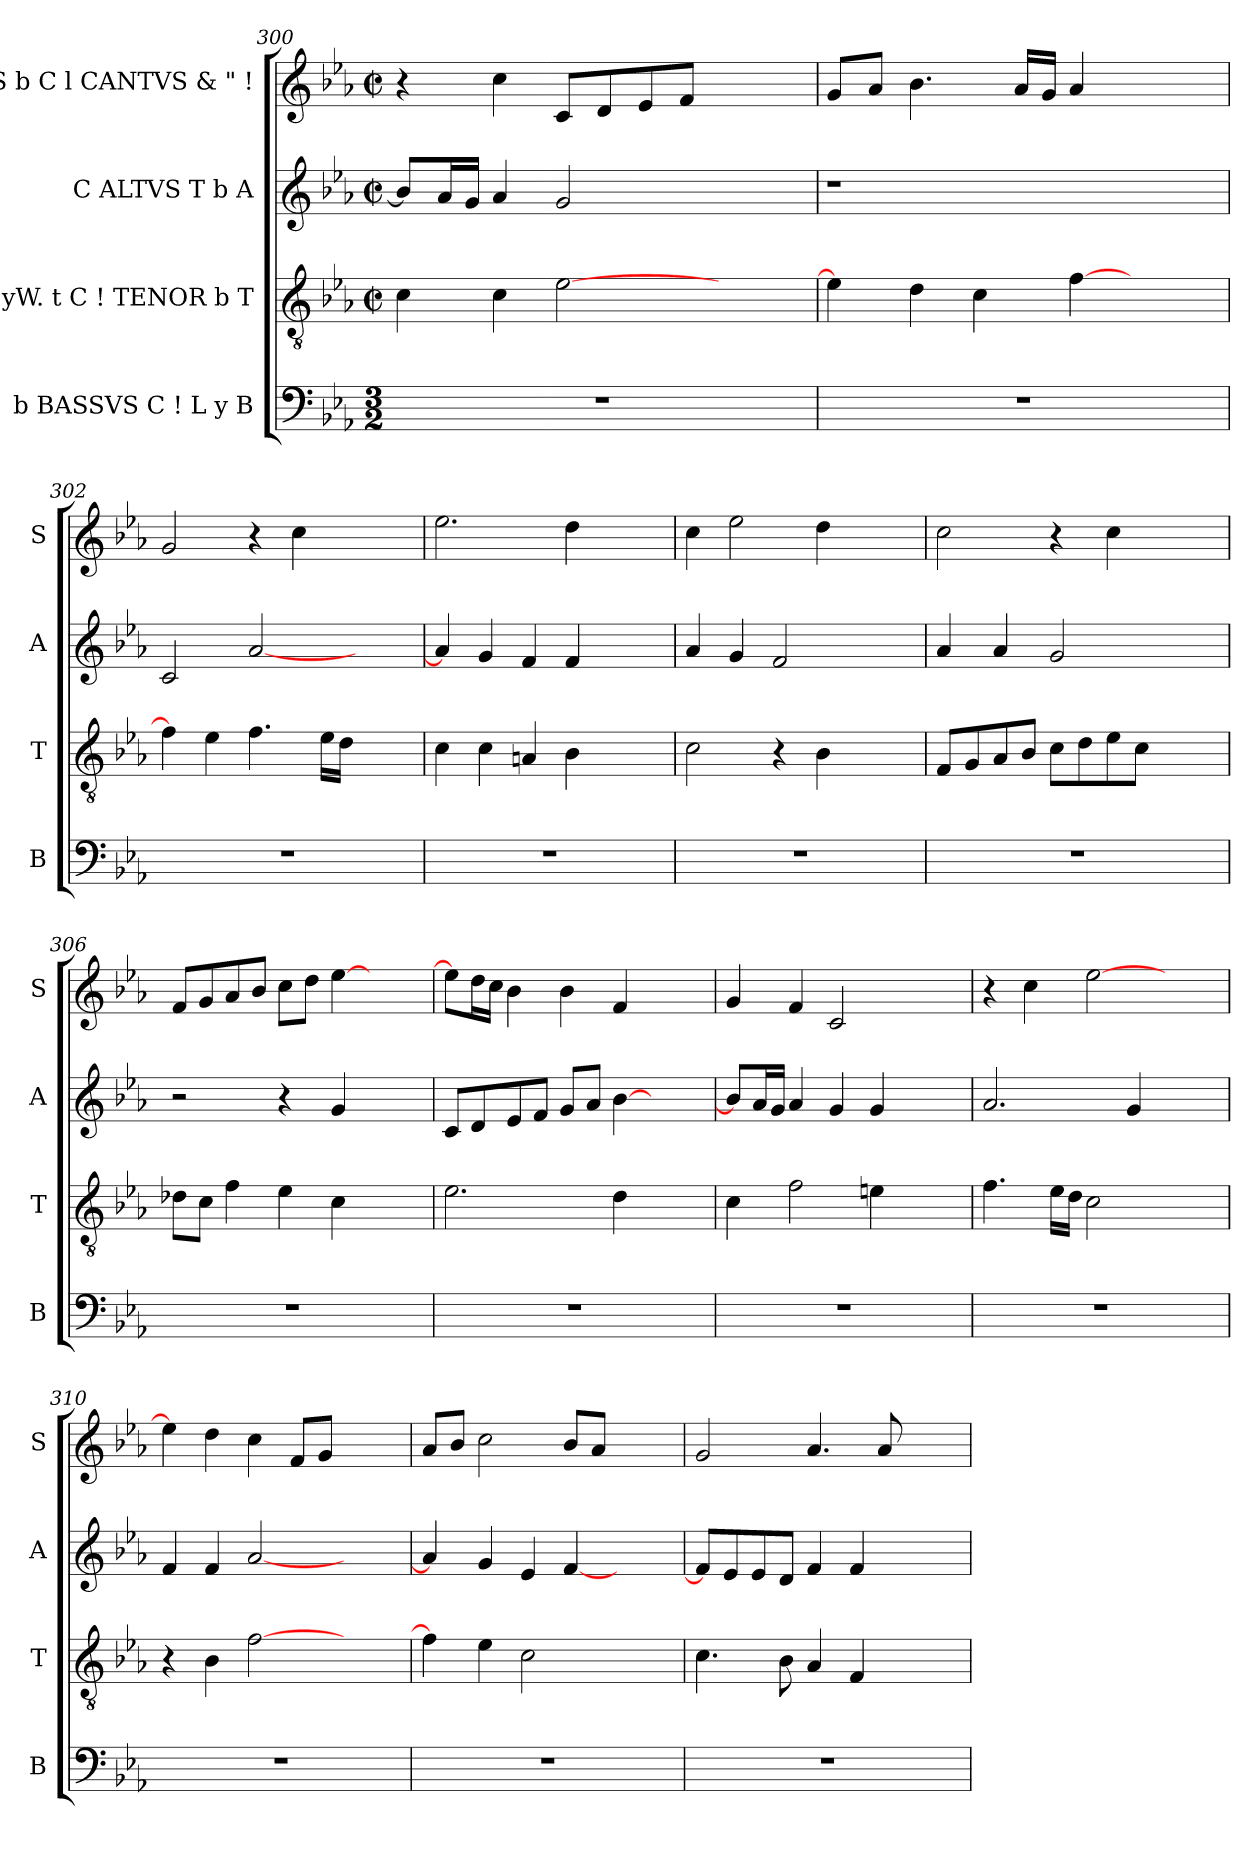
**kern	**kern	**kern	**kern
*part4	*part3	*part2	*part1
*staff4	*staff3	*staff2	*staff1
*I"b BASSVS C ! L y B	*I"yW. t C ! TENOR b T	*I"C ALTVS T b A	*I"S b C l CANTVS & " !
*I'B	*I'T	*I'A	*I'S
*clefF4	*clefGv2	*clefG2	*clefG2
*k[b-e-a-]	*k[b-e-a-]	*k[b-e-a-]	*k[b-e-a-]
*E-:	*E-:	*E-:	*E-:
*M3/2	*M2/2	*M2/2	*M2/2
*	*met(c|)	*met(c|)	*met(c|)
=300	=300	=300	=300
1.r	4c\	8b-/L]	4r
.	.	16a-/L	.
.	.	16g/JJ	.
.	4c\	4a-/	4cc\
.	[>2e-\	2g/	8c/L
.	.	.	8d/
.	.	.	8e-/
.	.	.	8f/J
.	2ryy	2ryy	2ryy
=301	=301	=301	=301
1.r	4e-\]	1r	8g/L
.	.	.	8a-/J
.	4d\	.	4.b-\
.	4c\	.	.
.	.	.	16a-/LL
.	.	.	16g/JJ
.	[>4f\	.	4a-/
.	2ryy	2ryy	2ryy
=302	=302	=302	=302
1.r	4f\]	2c/	2g/
.	4e-\	.	.
.	4.f\	[>2a-/	4r
.	.	.	4cc\
.	16e-\LL	.	.
.	16d\JJ	.	.
.	2ryy	2ryy	2ryy
!!LO:PB:g=z
=303	=303	=303	=303
1.r	4c\	4a-/]	2.ee-\
.	4c\	4g/	.
.	4An/	4f/	.
.	4B-\	4f/	4dd\
.	2ryy	2ryy	2ryy
=304	=304	=304	=304
1.r	2c\	4a-/	4cc\
.	.	4g/	2ee-\
.	4r	2f/	.
.	4B-\	.	4dd\
.	2ryy	2ryy	2ryy
=305	=305	=305	=305
1.r	8F/L	4a-/	2cc\
.	8G/	.	.
.	8A-/	4a-/	.
.	8B-/J	.	.
.	8c\L	2g/	4r
.	8d\	.	.
.	8e-\	.	4cc\
.	8c\J	.	.
.	2ryy	2ryy	2ryy
=306	=306	=306	=306
1.r	8d-X\L	2r	8f/L
.	8c\J	.	8g/
.	4f\	.	8a-/
.	.	.	8b-/J
.	4e-\	4r	8cc\L
.	.	.	8dd\J
.	4c\	4g/	[>4ee-\
.	2ryy	2ryy	2ryy
=307	=307	=307	=307
1.r	2.e-\	8c/L	8ee-\L]
.	.	8d/	16dd\L
.	.	.	16cc\JJ
.	.	8e-/	4b-\
.	.	8f/J	.
.	.	8g/L	4b-\
.	.	8a-/J	.
.	4d\	[>4b-\	4f/
.	2ryy	2ryy	2ryy
=308	=308	=308	=308
1.r	4c\	8b-/L]	4g/
.	.	16a-/L	.
.	.	16g/JJ	.
.	2f\	4a-/	4f/
.	.	4g/	2c/
.	4e\	4g/	.
.	2ryy	2ryy	2ryy
!!LO:LB:g=z
=309	=309	=309	=309
1.r	4.f\	2.a-/	4r
.	.	.	4cc\
.	16e-\LL	.	.
.	16d\JJ	.	.
.	2c\	.	[>2ee-\
.	.	4g/	.
.	2ryy	2ryy	2ryy
=310	=310	=310	=310
1.r	4r	4f/	4ee-\]
.	4B-\	4f/	4dd\
.	[>2f\	[<2a-/	4cc\
.	.	.	8f/L
.	.	.	8g/J
.	2ryy	2ryy	2ryy
=311	=311	=311	=311
1.r	4f\]	4a-/]	8a-/L
.	.	.	8b-/J
.	4e-\	4g/	2cc\
.	2c\	4e-/	.
.	.	[<4f/	8b-/L
.	.	.	8a-/J
.	2ryy	2ryy	2ryy
=312	=312	=312	=312
1.r	4.c\	8f/L]	2g/
.	.	8e-/	.
.	.	8e-/	.
.	8B-\	8d/J	.
.	4A-/	4f/	4.a-/
.	4F/	4f/	.
.	.	.	8a-/
.	2ryy	2ryy	2ryy
=	=	=	=
*-	*-	*-	*-
